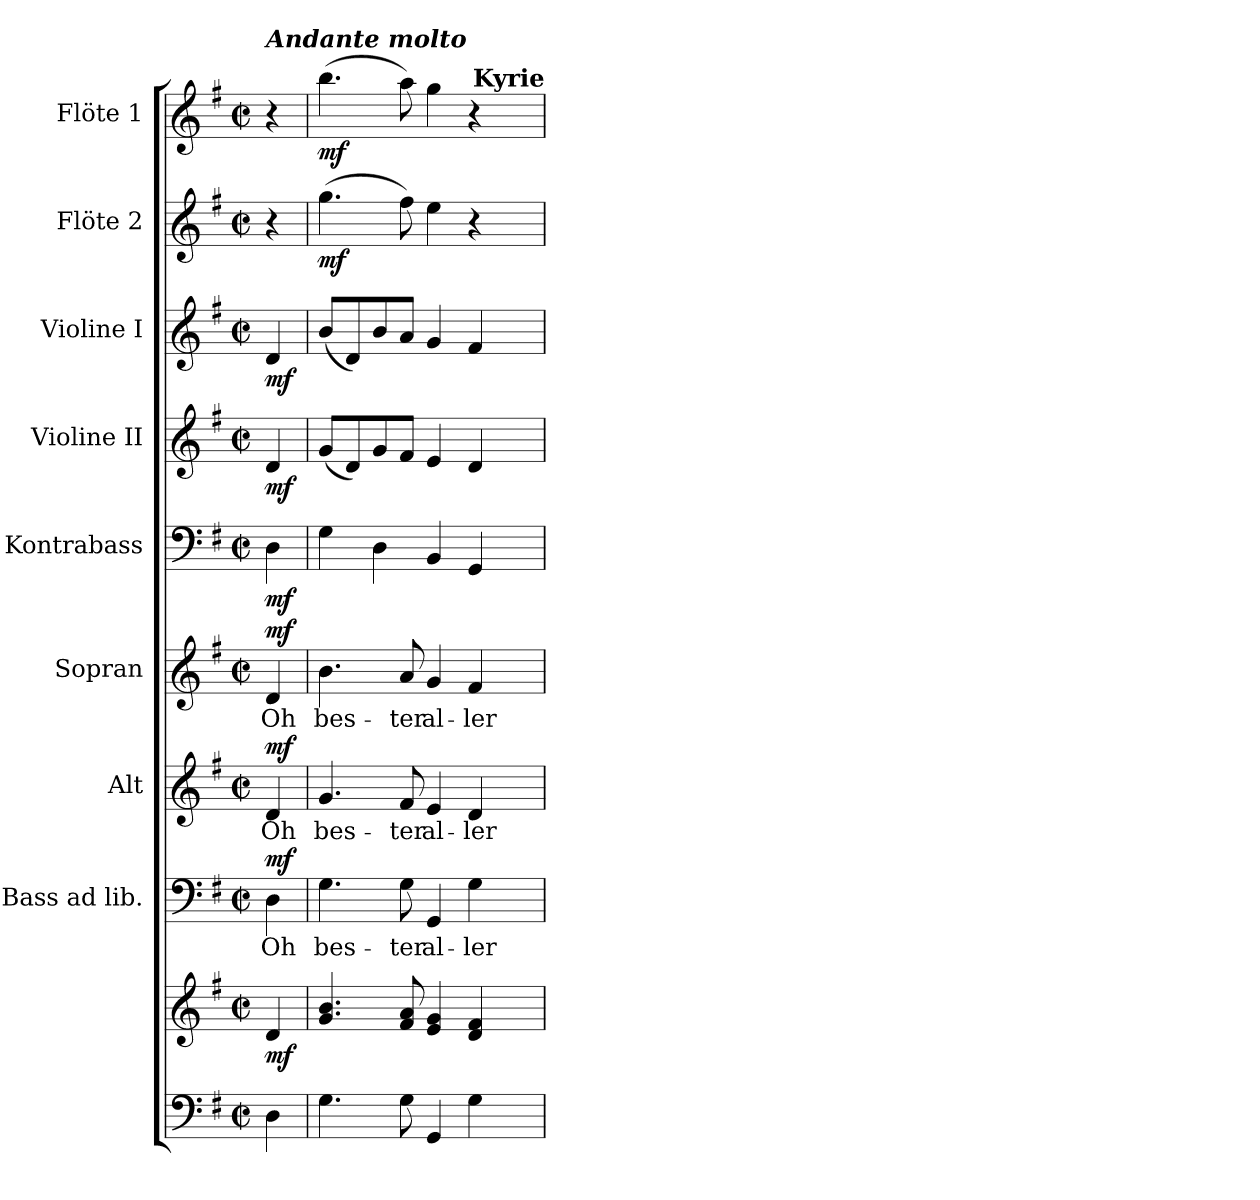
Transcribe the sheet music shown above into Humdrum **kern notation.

**kern	**kern	**dynam	**kern	**text	**dynam	**kern	**text	**dynam	**kern	**text	**dynam	**kern	**dynam	**kern	**dynam	**kern	**dynam	**kern	**dynam	**kern	**dynam
*part9	*part9	*part9	*part8	*part8	*part8	*part7	*part7	*part7	*part6	*part6	*part6	*part5	*part5	*part4	*part4	*part3	*part3	*part2	*part2	*part1	*part1
*staff10	*staff9	*staff9/10	*staff8	*staff8	*staff8	*staff7	*staff7	*staff7	*staff6	*staff6	*staff6	*staff5	*staff5	*staff4	*staff4	*staff3	*staff3	*staff2	*staff2	*staff1	*staff1
*	*	*	*I"Bass ad lib.	*	*	*I"Alt	*	*	*I"Sopran	*	*	*I"Kontrabass	*	*I"Violine II	*	*I"Violine I	*	*I"Flöte 2	*	*I"Flöte 1	*
*	*	*	*I'B.	*	*	*I'A.	*	*	*I'S.	*	*	*I'Kb.	*	*I'Vl. II	*	*I'Vl. I	*	*I'Fl. 2	*	*I'Fl. 1	*
*clefF4	*clefG2	*	*clefF4	*	*	*clefG2	*	*	*clefG2	*	*	*clefF4	*	*clefG2	*	*clefG2	*	*clefG2	*	*clefG2	*
*	*	*	*	*	*	*	*	*	*	*	*	*ITrd7c12	*	*	*	*	*	*	*	*	*
*k[f#]	*k[f#]	*	*k[f#]	*	*	*k[f#]	*	*	*k[f#]	*	*	*k[f#]	*	*k[f#]	*	*k[f#]	*	*k[f#]	*	*k[f#]	*
*G:	*G:	*	*G:	*	*	*G:	*	*	*G:	*	*	*G:	*	*G:	*	*G:	*	*G:	*	*G:	*
*M2/2	*M2/2	*	*M2/2	*	*	*M2/2	*	*	*M2/2	*	*	*M2/2	*	*M2/2	*	*M2/2	*	*M2/2	*	*M2/2	*
*met(c|)	*met(c|)	*	*met(c|)	*	*	*met(c|)	*	*	*met(c|)	*	*	*met(c|)	*	*met(c|)	*	*met(c|)	*	*met(c|)	*	*met(c|)	*
=	=	=	=	=	=	=	=	=	=	=	=	=	=	=	=	=	=	=	=	=	=
!	!	!	!	!	!	!	!	!	!	!	!	!	!	!	!	!	!	!	!	!LO:TX:a:Bi:t=Andante molto	!
!	!	!LO:DY:b	!	!LO:LY:b	!LO:DY:a	!	!LO:LY:b	!LO:DY:a	!	!LO:LY:b	!LO:DY:a	!	!LO:DY:b	!	!LO:DY:b	!	!LO:DY:b	!	!	!	!
4D\	4d/	mf	4D\	Oh	mf	4d/	Oh	mf	4d/	Oh	mf	4DD\	mf	4d/	mf	4d/	mf	4r	.	4r	.
=1	=1	=1	=1	=1	=1	=1	=1	=1	=1	=1	=1	=1	=1	=1	=1	=1	=1	=1	=1	=1	=1
!	!	!	!	!LO:LY:b	!	!	!LO:LY:b	!	!	!LO:LY:b	!	!	!	!	!	!	!	!	!LO:DY:b	!	!LO:DY:b
4.G\	4.g/ 4.b/	.	4.G\	bes-	.	4.g/	bes-	.	4.b\	bes-	.	4GG\	.	(<8g/L	.	(<8b/L	.	(>4.gg\	mf	(>4.bb\	mf
.	.	.	.	.	.	.	.	.	.	.	.	.	.	8d/)	.	8d/)	.	.	.	.	.
.	.	.	.	.	.	.	.	.	.	.	.	4DD\	.	8g/	.	8b/	.	.	.	.	.
!	!	!	!	!LO:LY:b	!	!	!LO:LY:b	!	!	!LO:LY:b	!	!	!	!	!	!	!	!	!	!	!
8G\	8f#/ 8a/	.	8G\	-ter	.	8f#/	-ter	.	8a/	-ter	.	.	.	8f#/J	.	8a/J	.	8ff#\)	.	8aa\)	.
!	!	!	!	!LO:LY:b	!	!	!LO:LY:b	!	!	!LO:LY:b	!	!	!	!	!	!	!	!	!	!	!
4GG/	4e/ 4g/	.	4GG/	al-	.	4e/	al-	.	4g/	al-	.	4BBB/	.	4e/	.	4g/	.	4ee\	.	4gg\	.
!	!	!	!	!LO:LY:b	!	!	!LO:LY:b	!	!	!LO:LY:b	!	!	!	!	!	!	!	!	!	!	!
4G\	4d/ 4f#/	.	4G\	-ler	.	4d/	-ler	.	4f#/	-ler	.	4GGG/	.	4d/	.	4f#/	.	4r	.	4r	.
8.ryy	8.ryy	.	8.ryy	.	.	8.ryy	.	.	8.ryy	.	.	8.ryy	.	8.ryy	.	8.ryy	.	8.ryy	.	8.ryy	.
!	!	!	!	!	!	!	!	!	!	!	!	!	!	!	!	!	!	!	!	!LO:TX:a:B:t=Kyrie	!
=	=	=	=	=	=	=	=	=	=	=	=	=	=	=	=	=	=	=	=	=	=
*-	*-	*-	*-	*-	*-	*-	*-	*-	*-	*-	*-	*-	*-	*-	*-	*-	*-	*-	*-	*-	*-
